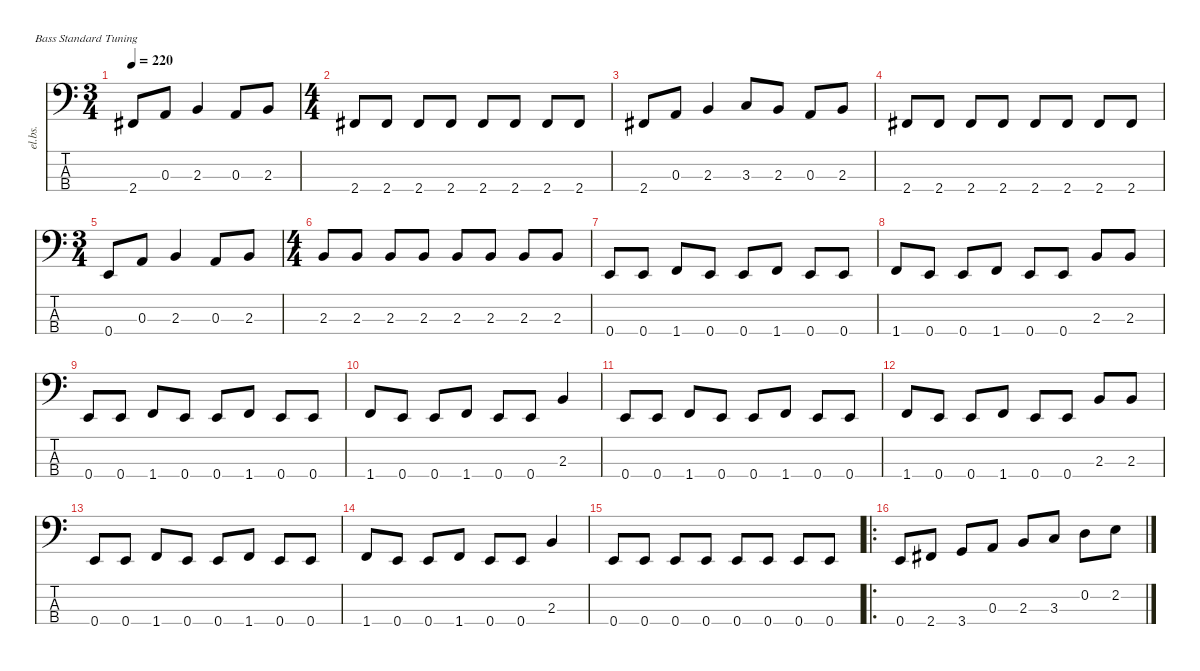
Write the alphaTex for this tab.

\defaultSystemsLayout 4
\hideDynamics
\bracketExtendMode nobrackets
\track ("Burton" "el.bs.") {instrument electricbassfinger}
\staff {score tabs}
\tuning (G2 D2 A1 E1)
\ts (3 4)
\tempo 220
\clef f4
\ks c
2.4{acc #}.8{dy f} 0.3.8 2.3.4 0.3.8 2.3.8 |
\ts (4 4)
2.4{acc #}.8 2.4{acc #}.8 2.4{acc #}.8 2.4{acc #}.8 2.4{acc #}.8 2.4{acc #}.8 2.4{acc #}.8 2.4{acc #}.8 |
2.4{acc #}.8 0.3.8 2.3.4 3.3.8 2.3.8 0.3.8 2.3.8 |
2.4{acc #}.8 2.4{acc #}.8 2.4{acc #}.8 2.4{acc #}.8 2.4{acc #}.8 2.4{acc #}.8 2.4{acc #}.8 2.4{acc #}.8 |
\ts (3 4)
0.4.8 0.3.8 2.3.4 0.3.8 2.3.8 |
\ts (4 4)
2.3.8 2.3.8 2.3.8 2.3.8 2.3.8 2.3.8 2.3.8 2.3.8 |
0.4.8 0.4.8 1.4.8 0.4.8 0.4.8 1.4.8 0.4.8 0.4.8 |
1.4.8 0.4.8 0.4.8 1.4.8 0.4.8 0.4.8 2.3.8 2.3.8 |
0.4.8 0.4.8 1.4.8 0.4.8 0.4.8 1.4.8 0.4.8 0.4.8 |
1.4.8 0.4.8 0.4.8 1.4.8 0.4.8 0.4.8 2.3.4 |
0.4.8 0.4.8 1.4.8 0.4.8 0.4.8 1.4.8 0.4.8 0.4.8 |
1.4.8 0.4.8 0.4.8 1.4.8 0.4.8 0.4.8 2.3.8 2.3.8 |
0.4.8 0.4.8 1.4.8 0.4.8 0.4.8 1.4.8 0.4.8 0.4.8 |
1.4.8 0.4.8 0.4.8 1.4.8 0.4.8 0.4.8 2.3.4 |
0.4.8 0.4.8 0.4.8 0.4.8 0.4.8 0.4.8 0.4.8 0.4.8 |
\ro
0.4.8 2.4{acc #}.8 3.4.8 0.3.8 2.3.8 3.3.8 0.2.8 2.2.8
